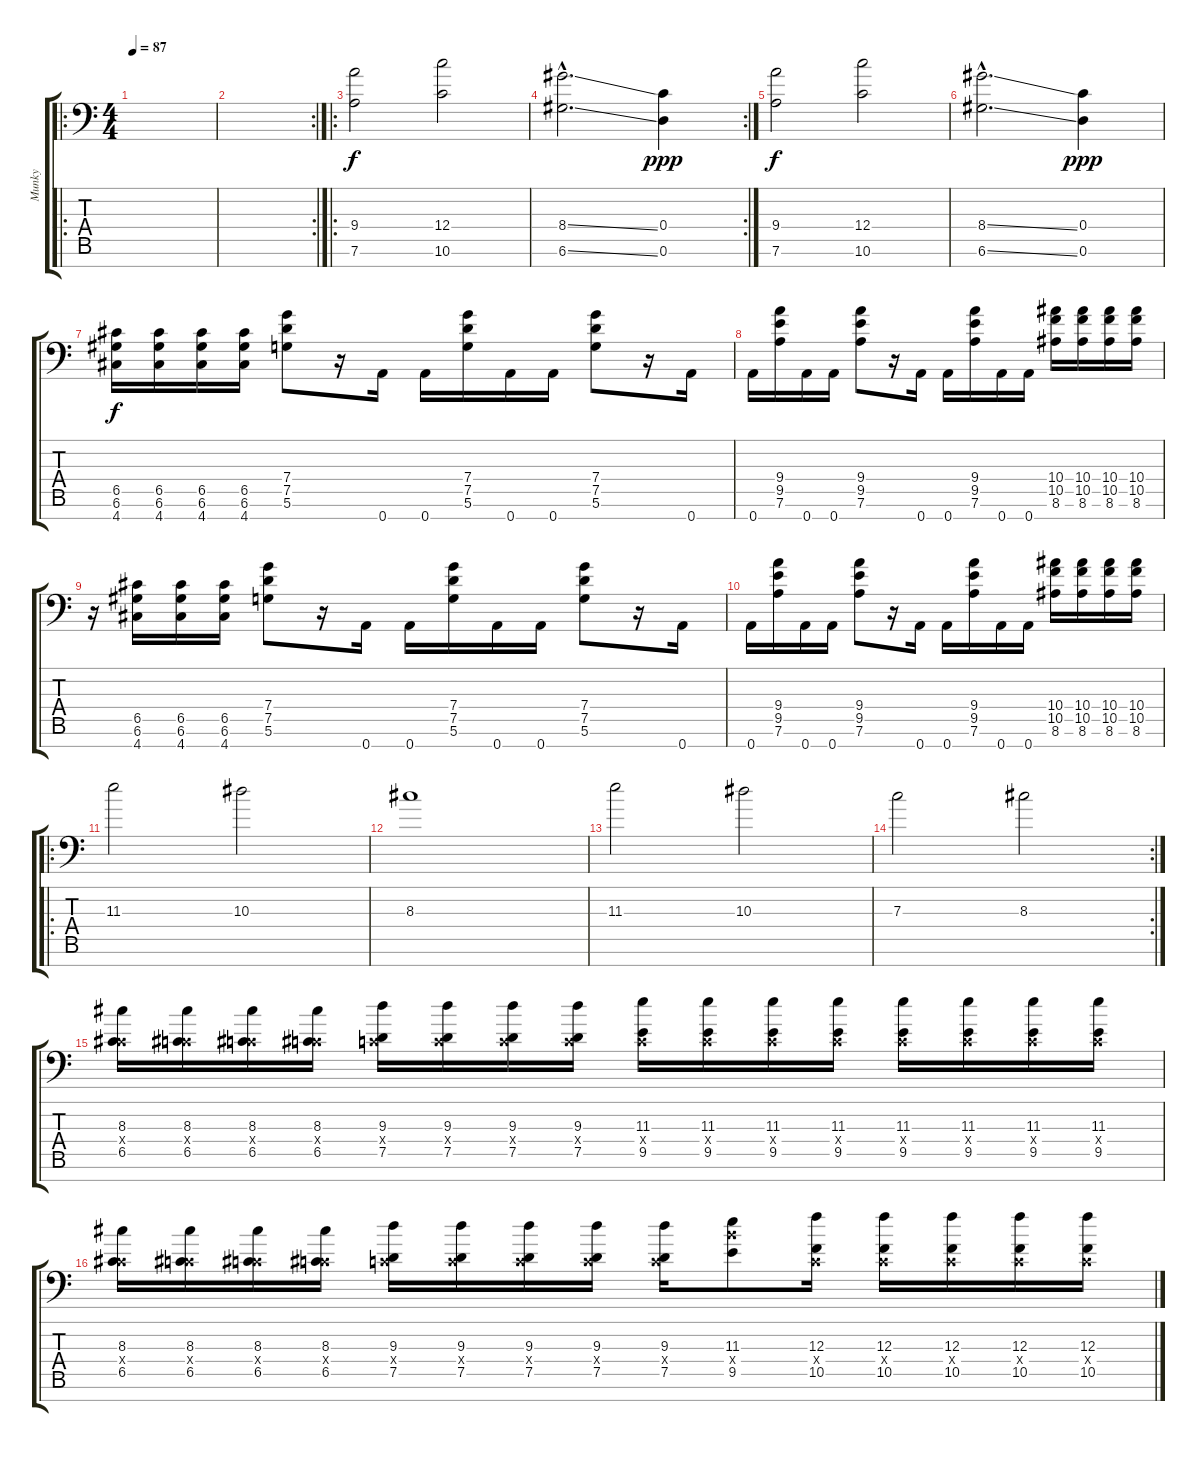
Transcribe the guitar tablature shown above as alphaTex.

\track ("Munky" "Munky") {instrument distortionguitar}
\staff {score tabs}
\tuning (D4 A3 F3 C3 G2 D2 A1) {hide}
\ro
\ts (4 4)
\tempo 87
\clef f4
\ks c
|
\rc 2
|
\ro
(9.4 7.6).2{volume 16 instrument lead4chiff} (12.4 10.6).2 |
\rc 2
(8.4{ss hac} 6.6{ss hac}).2{d} (0.4 0.6).4{dy ppp} |
(9.4 7.6).2{dy f volume 16 instrument lead4chiff} (12.4 10.6).2 |
(8.4{ss hac} 6.6{ss hac}).2{d} (0.4 0.6).4{dy ppp} |
(6.5 6.6 4.7).16{dy f volume 13 instrument distortionguitar} (6.5 6.6 4.7).16 (6.5 6.6 4.7).16 (6.5 6.6 4.7).16 (7.4 7.5 5.6).8 r.16 0.7.16 0.7.16 (7.4 7.5 5.6).16 0.7.16 0.7.16 (7.4 7.5 5.6).8 r.16 0.7.16 |
0.7.16 (9.4 9.5 7.6).16 0.7.16 0.7.16 (9.4 9.5 7.6).8 r.16 0.7.16 0.7.16 (9.4 9.5 7.6).16 0.7.16 0.7.16 (10.4 10.5 8.6).16 (10.4 10.5 8.6).16 (10.4 10.5 8.6).16 (10.4 10.5 8.6).16 |
r.16{volume 13 instrument distortionguitar} (6.5 6.6 4.7).16 (6.5 6.6 4.7).16 (6.5 6.6 4.7).16 (7.4 7.5 5.6).8 r.16 0.7.16 0.7.16 (7.4 7.5 5.6).16 0.7.16 0.7.16 (7.4 7.5 5.6).8 r.16 0.7.16 |
0.7.16 (9.4 9.5 7.6).16 0.7.16 0.7.16 (9.4 9.5 7.6).8 r.16 0.7.16 0.7.16 (9.4 9.5 7.6).16 0.7.16 0.7.16 (10.4 10.5 8.6).16 (10.4 10.5 8.6).16 (10.4 10.5 8.6).16 (10.4 10.5 8.6).16 |
\ro
11.3.2{volume 10} 10.3.2 |
8.3.1 |
11.3.2 10.3.2 |
\rc 2
7.3.2 8.3.2 |
(8.3 0.4{x} 6.5).16 (8.3 0.4{x} 6.5).16 (8.3 0.4{x} 6.5).16 (8.3 0.4{x} 6.5).16 (9.3 0.4{x} 7.5).16 (9.3 0.4{x} 7.5).16 (9.3 0.4{x} 7.5).16 (9.3 0.4{x} 7.5).16 (11.3 0.4{x} 9.5).16 (11.3 0.4{x} 9.5).16 (11.3 0.4{x} 9.5).16 (11.3 0.4{x} 9.5).16 (11.3 0.4{x} 9.5).16 (11.3 0.4{x} 9.5).16 (11.3 0.4{x} 9.5).16 (11.3 0.4{x} 9.5).16 |
(8.3 0.4{x} 6.5).16 (8.3 0.4{x} 6.5).16 (8.3 0.4{x} 6.5).16 (8.3 0.4{x} 6.5).16 (9.3 0.4{x} 7.5).16 (9.3 0.4{x} 7.5).16 (9.3 0.4{x} 7.5).16 (9.3 0.4{x} 7.5).16 (9.3 0.4{x} 7.5).16 (11.3 11.4{x} 9.5).8 (12.3 0.4{x} 10.5).16 (12.3 0.4{x} 10.5).16 (12.3 0.4{x} 10.5).16 (12.3 0.4{x} 10.5).16 (12.3 0.4{x} 10.5).16
